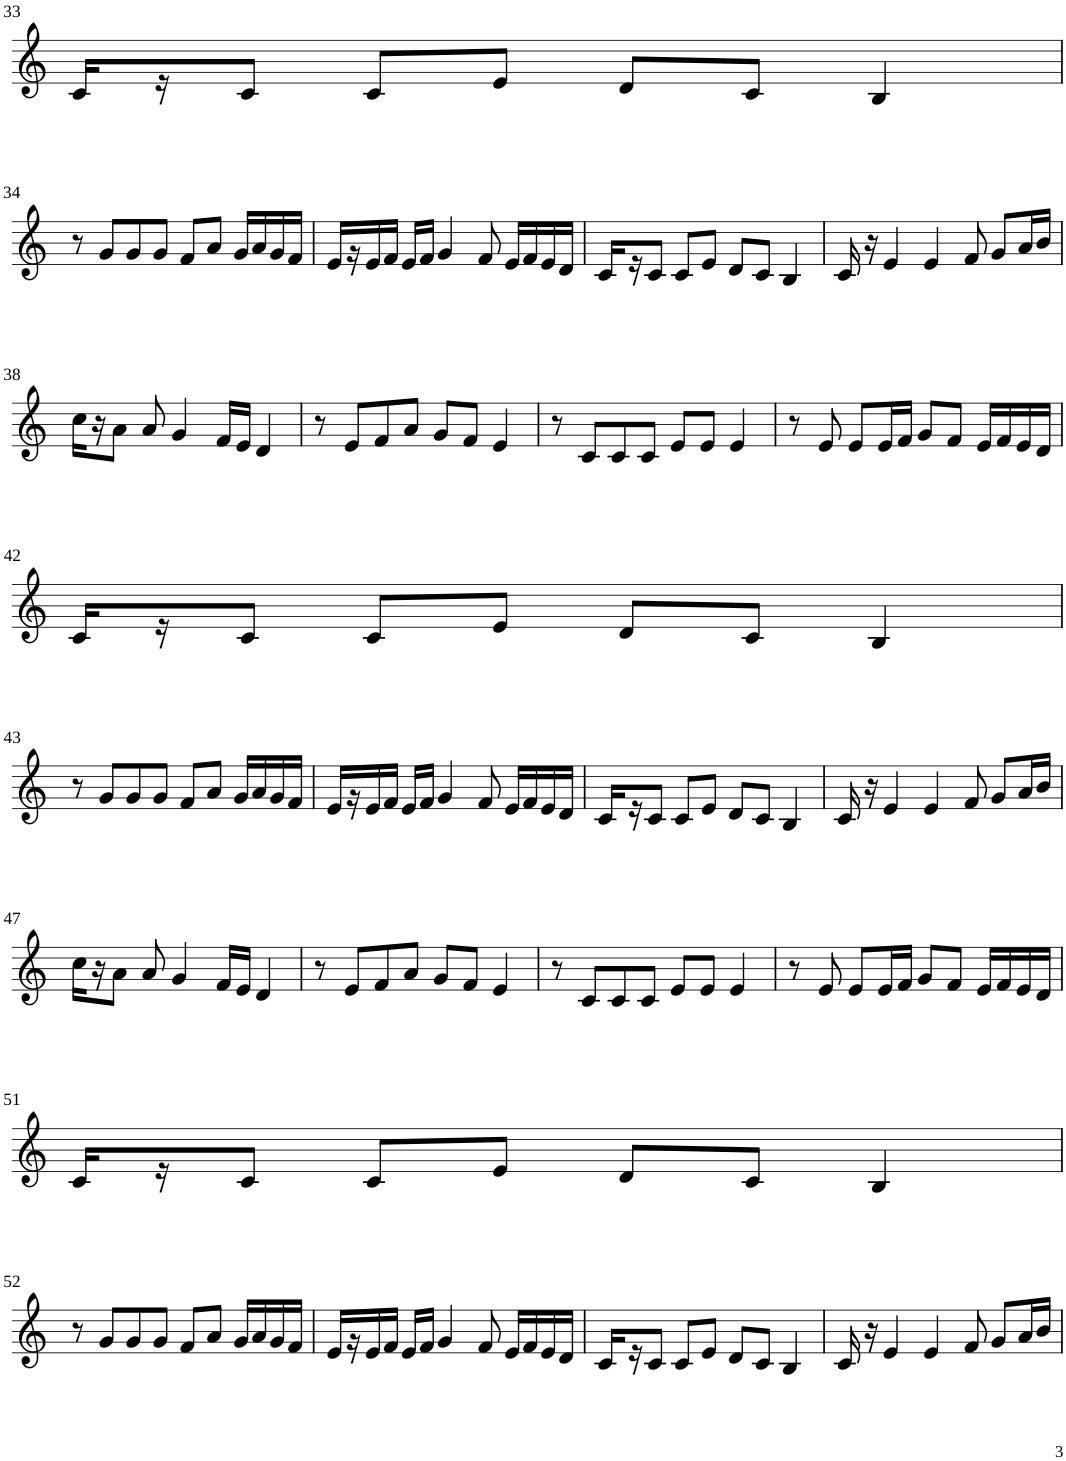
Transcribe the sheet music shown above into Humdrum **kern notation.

**kern
*part1
*staff1
*I"Violin
!!LO:PB:g=z
*clefG2
*k[]
*M4/4
=33
16c/LL
16r
8c/J
8c/L
8e/J
8d/L
8c/J
4B/
!!LO:LB:g=z
=34
8r
8g/L
8g/
8g/J
8f/L
8a/J
16g/LL
16a/
16g/
16f/JJ
=35
16e/LL
16r
16e/
16f/JJ
16e/LL
16f/JJ
4g/
8f/
16e/LL
16f/
16e/
16d/JJ
=36
16c/LL
16r
8c/J
8c/L
8e/J
8d/L
8c/J
4B/
=37
16c/
16r
4e/
4e/
8f/
8g/L
16a/L
16b/JJ
!!LO:LB:g=z
=38
16cc\LL
16r
8a\J
8a/
4g/
16f/LL
16e/JJ
4d/
=39
8r
8e/L
8f/
8a/J
8g/L
8f/J
4e/
=40
8r
8c/L
8c/
8c/J
8e/L
8e/J
4e/
=41
8r
8e/
8e/L
16e/L
16f/JJ
8g/L
8f/J
16e/LL
16f/
16e/
16d/JJ
!!LO:LB:g=z
=42
16c/LL
16r
8c/J
8c/L
8e/J
8d/L
8c/J
4B/
!!LO:LB:g=z
=43
8r
8g/L
8g/
8g/J
8f/L
8a/J
16g/LL
16a/
16g/
16f/JJ
=44
16e/LL
16r
16e/
16f/JJ
16e/LL
16f/JJ
4g/
8f/
16e/LL
16f/
16e/
16d/JJ
=45
16c/LL
16r
8c/J
8c/L
8e/J
8d/L
8c/J
4B/
=46
16c/
16r
4e/
4e/
8f/
8g/L
16a/L
16b/JJ
!!LO:LB:g=z
=47
16cc\LL
16r
8a\J
8a/
4g/
16f/LL
16e/JJ
4d/
=48
8r
8e/L
8f/
8a/J
8g/L
8f/J
4e/
=49
8r
8c/L
8c/
8c/J
8e/L
8e/J
4e/
=50
8r
8e/
8e/L
16e/L
16f/JJ
8g/L
8f/J
16e/LL
16f/
16e/
16d/JJ
!!LO:LB:g=z
=51
16c/LL
16r
8c/J
8c/L
8e/J
8d/L
8c/J
4B/
!!LO:LB:g=z
=52
8r
8g/L
8g/
8g/J
8f/L
8a/J
16g/LL
16a/
16g/
16f/JJ
=53
16e/LL
16r
16e/
16f/JJ
16e/LL
16f/JJ
4g/
8f/
16e/LL
16f/
16e/
16d/JJ
=54
16c/LL
16r
8c/J
8c/L
8e/J
8d/L
8c/J
4B/
=55
16c/
16r
4e/
4e/
8f/
8g/L
16a/L
16b/JJ
=
*-
